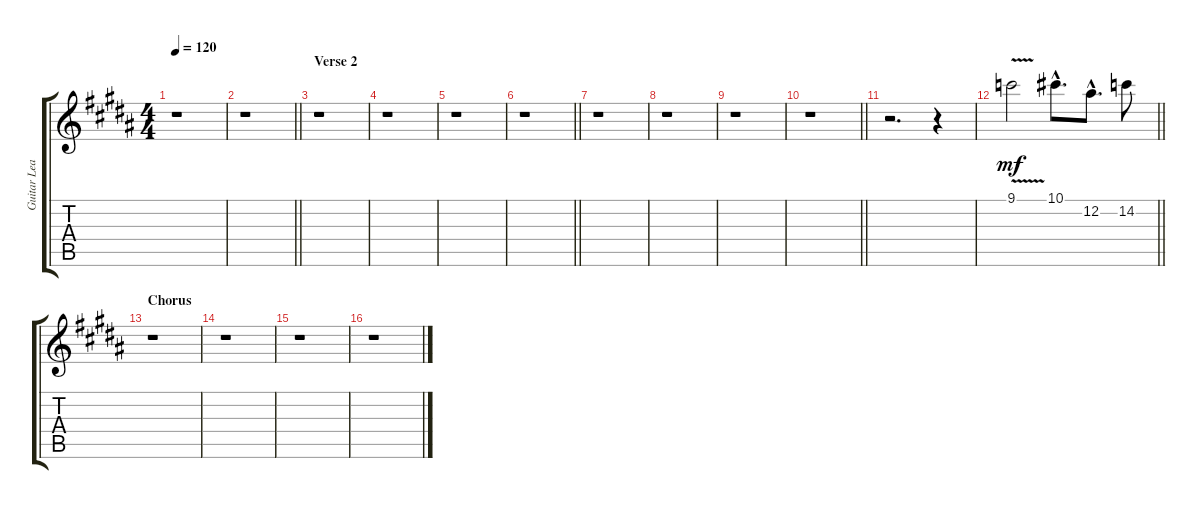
\track ("Guitar Lead 1" "Guitar Lea") {instrument overdrivenguitar}
\staff {score tabs}
\tuning (Eb4 Bb3 Gb3 Db3 Ab2 Eb2) {hide}
\ts (4 4)
\tempo 120
\clef g2
\ks b
r.1{dy f} |
\barLineRight lightlight
r.1 |
\section ("" "Verse 2")
r.1 |
r.1 |
r.1 |
\barLineRight lightlight
r.1 |
r.1 |
r.1 |
r.1 |
\barLineRight lightlight
r.1 |
r.2{d} r.4 |
\barLineRight lightlight
9.1{v}.2{dy mf} 10.1{hac}.8{d} 12.2{hac}.8{d} 14.2.8 |
\section ("" "Chorus")
r.1 |
r.1 |
r.1 |
r.1
